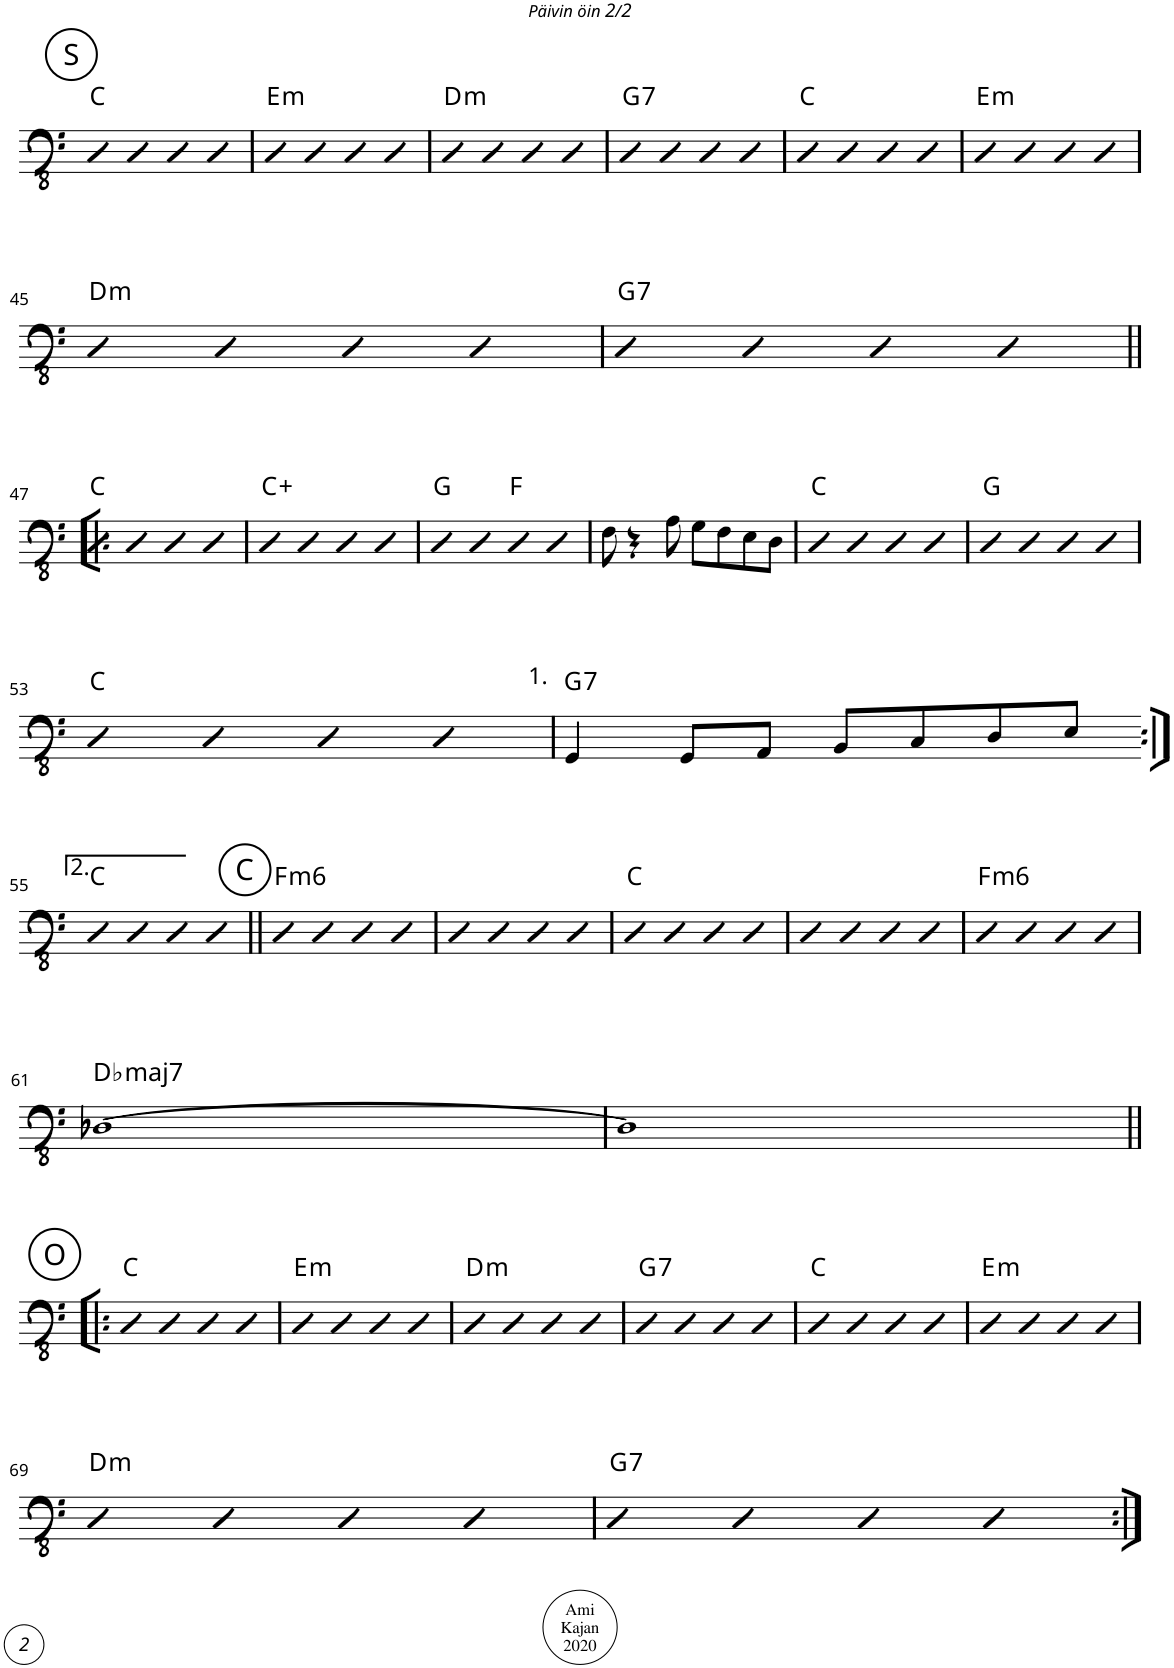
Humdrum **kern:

**kern	**harte
*part1	*part1
*staff1	*
*I"Acoustic Bass	*
*I'Bass	*
!!LO:PB:g=z
*clefFv4	*
*k[]	*
*M4/4	*
*met(c)	*
!!LO:REH:place=s1:a:cj:enc=circle:fs=14:t=S
=39	=39
4DD	C:maj
4DD	.
4DD	.
4DD	.
=40	=40
!	!LO:H:kt=m
4DD	E:min
4DD	.
4DD	.
4DD	.
=41	=41
!	!LO:H:kt=m
4DD	D:min
4DD	.
4DD	.
4DD	.
=42	=42
!	!LO:H:kt=7
4DD	G:7
4DD	.
4DD	.
4DD	.
=43	=43
4DD	C:maj
4DD	.
4DD	.
4DD	.
=44	=44
!	!LO:H:kt=m
4DD	E:min
4DD	.
4DD	.
4DD	.
!!LO:LB:g=z
=45	=45
!	!LO:H:kt=m
4DD	D:min
4DD	.
4DD	.
4DD	.
=46	=46
!	!LO:H:kt=7
4DD	G:7
4DD	.
4DD	.
4DD	.
!!LO:LB:g=z
=47!|:	=47!|:
4DD	C:maj
4DD	.
4DD	.
4DD	.
=48	=48
4DD	C:aug
4DD	.
4DD	.
4DD	.
=49	=49
4DD	G:maj
4DD	.
4DD	F:maj
4DD	.
=50	=50
8FF\	.
4r	.
8AA\	.
8GG\L	.
8FF\	.
8EE\	.
8DD\J	.
=51	=51
4DD	C:maj
4DD	.
4DD	.
4DD	.
=52	=52
4DD	G:maj
4DD	.
4DD	.
4DD	.
!!LO:LB:g=z
=53	=53
4DD	C:maj
4DD	.
4DD	.
4DD	.
=54	=54
!	!LO:H:kt=7
4GGG/	G:7
8GGG/L	.
8AAA/J	.
8BBB/L	.
8CC/	.
8DD/	.
8EE/J	.
!!LO:LB:g=z
=55:|!	=55:|!
4DD	C:maj
4DD	.
4DD	.
4DD	.
!!LO:REH:place=s1:a:cj:enc=circle:fs=14:t=C
=56||	=56||
!	!LO:H:kt=m6
4DD	F:min6
4DD	.
4DD	.
4DD	.
=57	=57
4DD	.
4DD	.
4DD	.
4DD	.
=58	=58
4DD	C:maj
4DD	.
4DD	.
4DD	.
=59	=59
4DD	.
4DD	.
4DD	.
4DD	.
=60	=60
!	!LO:H:kt=m6
4DD	F:min6
4DD	.
4DD	.
4DD	.
!!LO:LB:g=z
=61	=61
!	!LO:H:kt=maj7
[1DD-X	Db:maj7
=62	=62
1DD-]	.
!!LO:LB:g=z
!!LO:REH:place=s1:a:cj:enc=circle:fs=14:t=O
=63!|:	=63!|:
4DD	C:maj
4DD	.
4DD	.
4DD	.
=64	=64
!	!LO:H:kt=m
4DD	E:min
4DD	.
4DD	.
4DD	.
=65	=65
!	!LO:H:kt=m
4DD	D:min
4DD	.
4DD	.
4DD	.
=66	=66
!	!LO:H:kt=7
4DD	G:7
4DD	.
4DD	.
4DD	.
=67	=67
4DD	C:maj
4DD	.
4DD	.
4DD	.
=68	=68
!	!LO:H:kt=m
4DD	E:min
4DD	.
4DD	.
4DD	.
!!LO:LB:g=z
=69	=69
!	!LO:H:kt=m
4DD	D:min
4DD	.
4DD	.
4DD	.
=70	=70
!	!LO:H:kt=7
4DD	G:7
4DD	.
4DD	.
4DD	.
=:|!	=:|!
*-	*-
